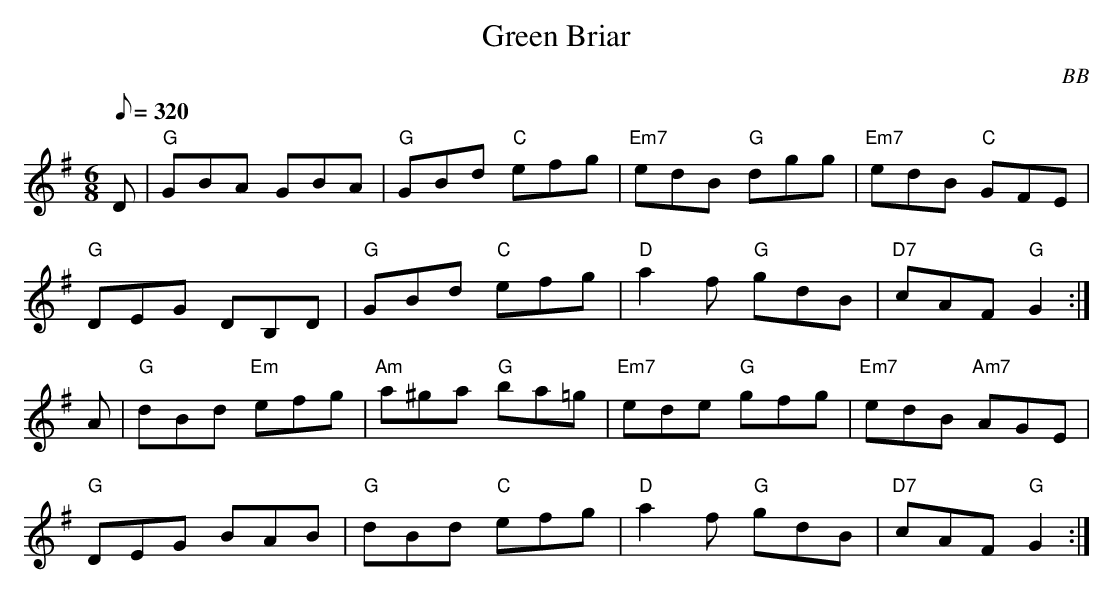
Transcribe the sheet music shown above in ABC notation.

X:1
T: Green Briar
C: BB
Q: 1/8=320
M: 6/8
L: 1/8
K: G
D|"G"GBA GBA | "G"GBd "C"efg | "Em7"edB "G"dgg | "Em7"edB "C"GFE |
"G"DEG DB,D | "G"GBd "C"efg | "D"a2 f "G"gdB | "D7"cAF "G"G2 :|
A|"G"dBd "Em"efg | "Am"a^ga "G"ba=g | "Em7"ede "G"gfg | "Em7"edB "Am7"AGE |
"G"DEG BAB | "G"dBd "C"efg | "D"a2 f "G"gdB | "D7"cAF "G"G2 :|
